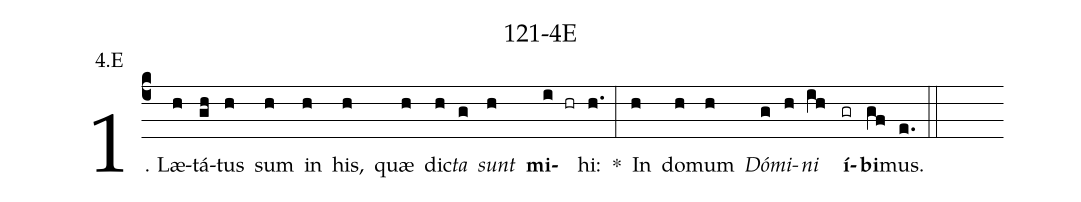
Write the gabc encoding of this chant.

name: 121-4E;
annotation: 4.E;
%%
(c4) 1. Læ(h)tá(gh)tus(h) sum(h) in(h) his,(h) quæ(h) dic(h)<i>ta</i>(g) <i>sunt</i>(h) <b>mi</b>(i hr)hi:(h.) *(:) In(h) do(h)mum(h) <i>Dó</i>(g)<i>mi</i>(h)<i>ni</i>(ih) <b>í</b>(gr)<b>bi</b>(gf)mus.(e.) (::)
